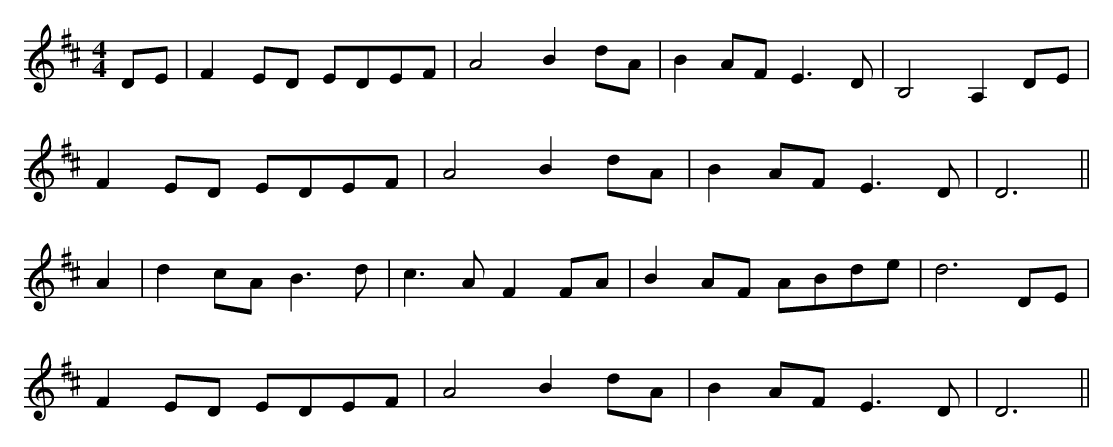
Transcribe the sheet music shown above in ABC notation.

X:1
M:4/4
K:D
DE|F2ED EDEF|A4 B2dA|B2AF E3D|B,4 A,2DE|
F2ED EDEF|A4 B2dA|B2AF E3D|D6||
A2|d2cA B3d|c3A F2FA|B2AF ABde|d6 DE|
F2ED EDEF|A4 B2dA|B2AF E3D|D6||
